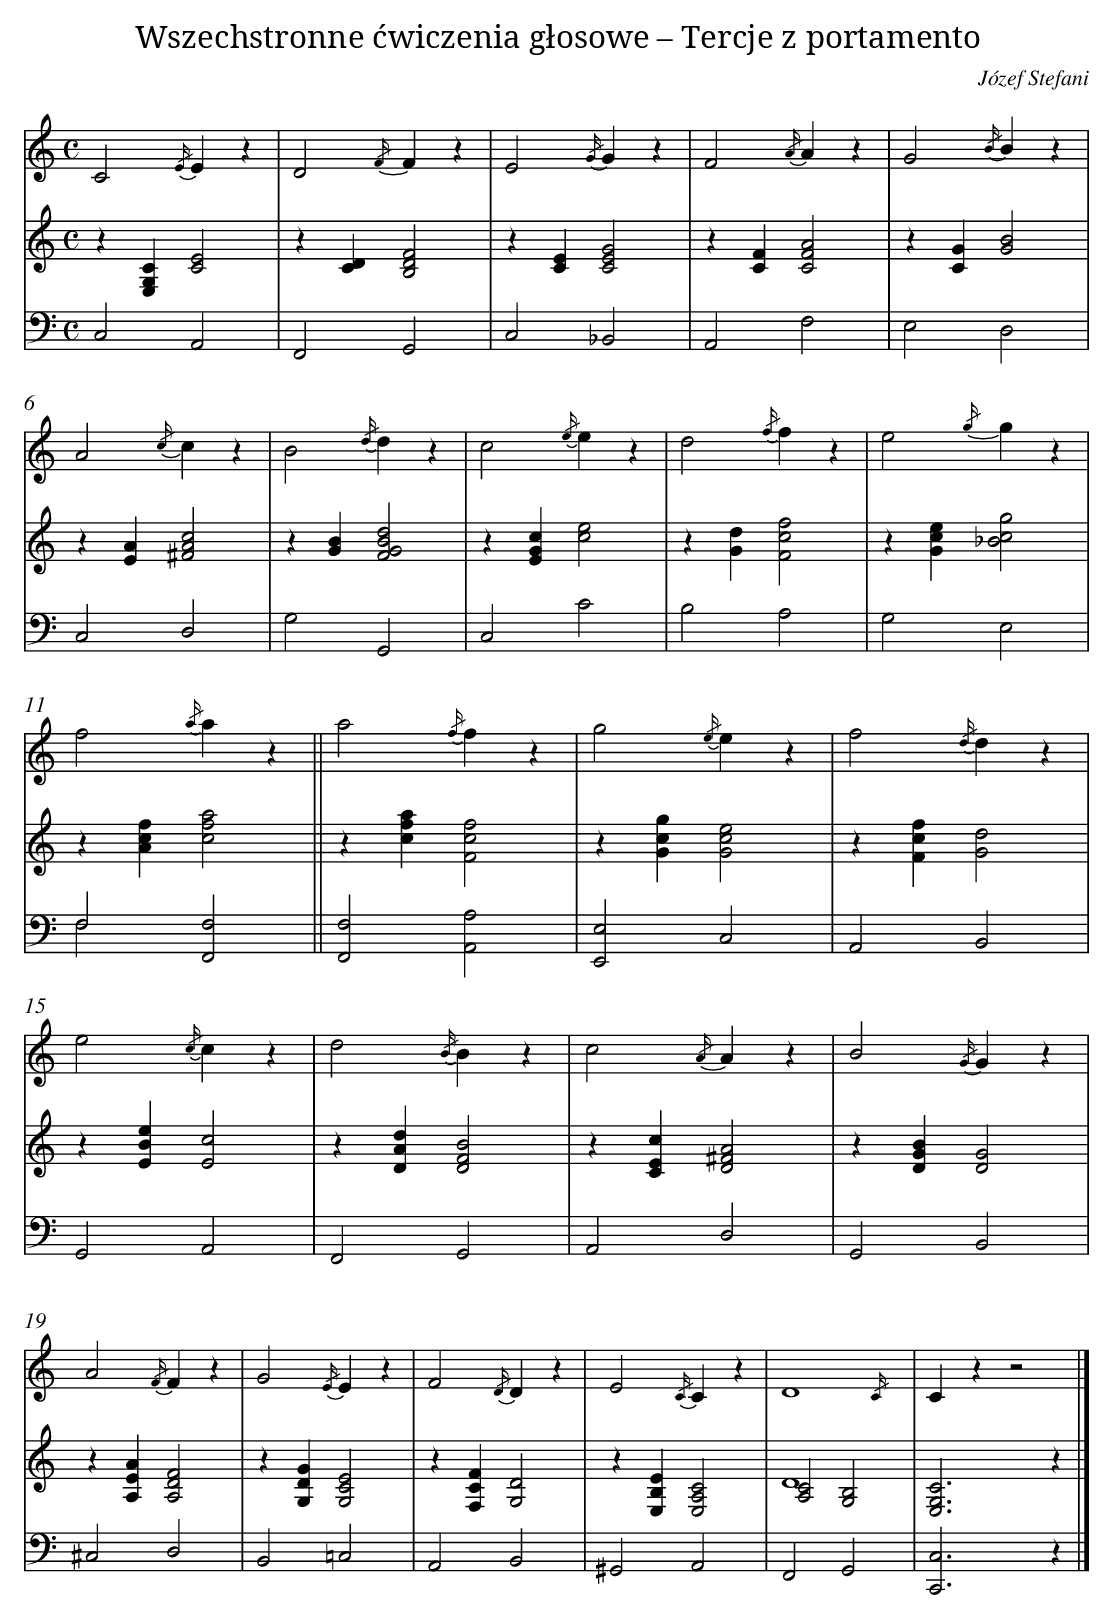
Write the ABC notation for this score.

X:1
T: Wszechstronne ćwiczenia głosowe – Tercje z portamento
C: Józef Stefani
L: 1/4
M: C
V: 1 clef=treble
V: 2 clef=treble
V: 3 clef=bass
K: C
[V:1] C2{/E/}Ez |
[V:2] z[CG,E,][E2C2] |
[V:3] C,2A,,2 |
[V:1] D2{/F/}Fz |
[V:2] z[DC][F2D2B,2] |
[V:3] F,,2G,,2 |
[V:1] E2{/G/}Gz |
[V:2] z[EC][G2E2C2] |
[V:3] C,2_B,,2 |
[V:1] F2{/A/}Az |
[V:2] z[FC][A2F2C2] |
[V:3] A,,2F,2 |
[V:1] G2{/B/}Bz |
[V:2] z[GC][B2G2] |
[V:3] E,2D,2 |
[V:1] A2{/c/}cz |
[V:2] z[AE][c2A2^F2] |
[V:3] C,2D,2 |
[V:1] B2{/d/}dz |
[V:2] z[BG][d2B2G2F2] |
[V:3] G,2G,,2 |
[V:1] c2{/e/}ez |
[V:2] z[cGE][e2c2] |
[V:3] C,2C2 |
[V:1] d2{/f/}fz |
[V:2] z[dG][f2c2F2] |
[V:3] B,2A,2 |
[V:1] e2{/g/}gz |
[V:2] z[ecG][g2c2_B2] |
[V:3] G,2E,2 |
[V:1] f2{/a/}az ||
[V:2] z[fcA][a2f2c2] ||
[V:3] F,2[F,2F,,2] & F,2x2 ||
[V:1] a2{/f/}fz |
[V:2] z[afc][f2c2F2] |
[V:3] [F,2F,,2][A,2A,,2] |
[V:1] g2{/e/}ez |
[V:2] z[gcG][e2c2G2] |
[V:3] [E,2E,,2]C,2 |
[V:1] f2{/d/}dz |
[V:2] z[fcF][d2G2] |
[V:3] A,,2B,,2 |
[V:1] e2{/c/}cz |
[V:2] z[eBE][c2E2] |
[V:3] G,,2A,,2 |
[V:1] d2{/B/}Bz |
[V:2] z[dAD][B2F2D2] |
[V:3] F,,2G,,2 |
[V:1] c2{/A/}Az |
[V:2] z[cEC][A2^F2D2] |
[V:3] A,,2D,2 |
[V:1] B2{/G/}Gz |
[V:2] z[BGD][G2D2] |
[V:3] G,,2B,,2 |
[V:1] A2{/F/}Fz |
[V:2] z[AEA,][F2D2A,2] |
[V:3] ^C,2D,2 |
[V:1] G2{/E/}Ez |
[V:2] z[GDG,][E2C2G,2] |
[V:3] B,,2=C,2 |
[V:1] F2{/D/}Dz |
[V:2] z[FCF,][D2G,2] |
[V:3] A,,2B,,2 |
[V:1] E2{/C/}Cz |
[V:2] z[EB,E,][C2A,2E,2] |
[V:3] ^G,,2A,,2 |
[V:1] D4{/C/} |
[V:2] [C2A,2][B,2G,2] & D4 |
[V:3] F,,2G,,2 |
[V:1] Czz2 |]
[V:2] [C3G,3E,3]z |]
[V:3] [C,3C,,3]z |]
